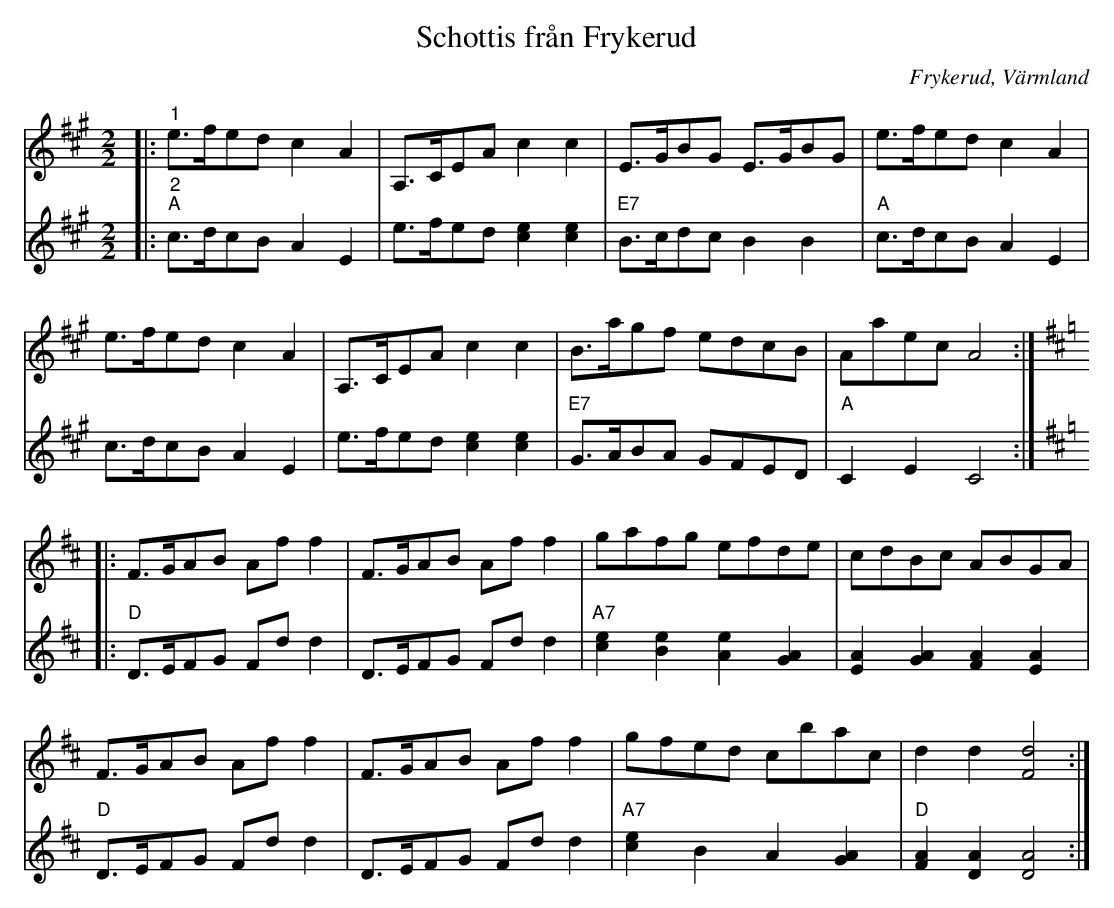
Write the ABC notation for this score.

X:1
T:Schottis från Frykerud
O:Frykerud, Värmland
L:1/8
M:2/2
K:A
V:1
|:"^1" e>fed c2 A2 | A,>CEA c2 c2 | E>GBG E>GBG | e>fed c2 A2 |
e>fed c2 A2 | A,>CEA c2 c2 | B>agf edcB | Aaec A4 ::
[K:D] F>GAB Af f2 | F>GAB Af f2 | gafg efde | cdBc ABGA |
F>GAB Af f2 | F>GAB Af f2 | gfed cbac | d2 d2 [Fd]4 :|
V:2
|:"^2""A" c>dcB A2 E2 | e>fed [ce]2 [ce]2 |"E7" B>cdc B2 B2 |"A" c>dcB A2 E2 |
c>dcB A2 E2 | e>fed [ce]2 [ce]2 |"E7" G>ABA GFED |"A" C2 E2 C4 ::
[K:D]"D" D>EFG Fd d2 | D>EFG Fd d2 | "A7" [ce]2 [Be]2 [Ae]2 [GA]2 | [EA]2 [GA]2 [FA]2 [EA]2 |
"D" D>EFG Fd d2 | D>EFG Fd d2 | "A7" [ce]2 B2 A2 [GA]2 |"D" [FA]2 [DA]2 [DA]4 :|
